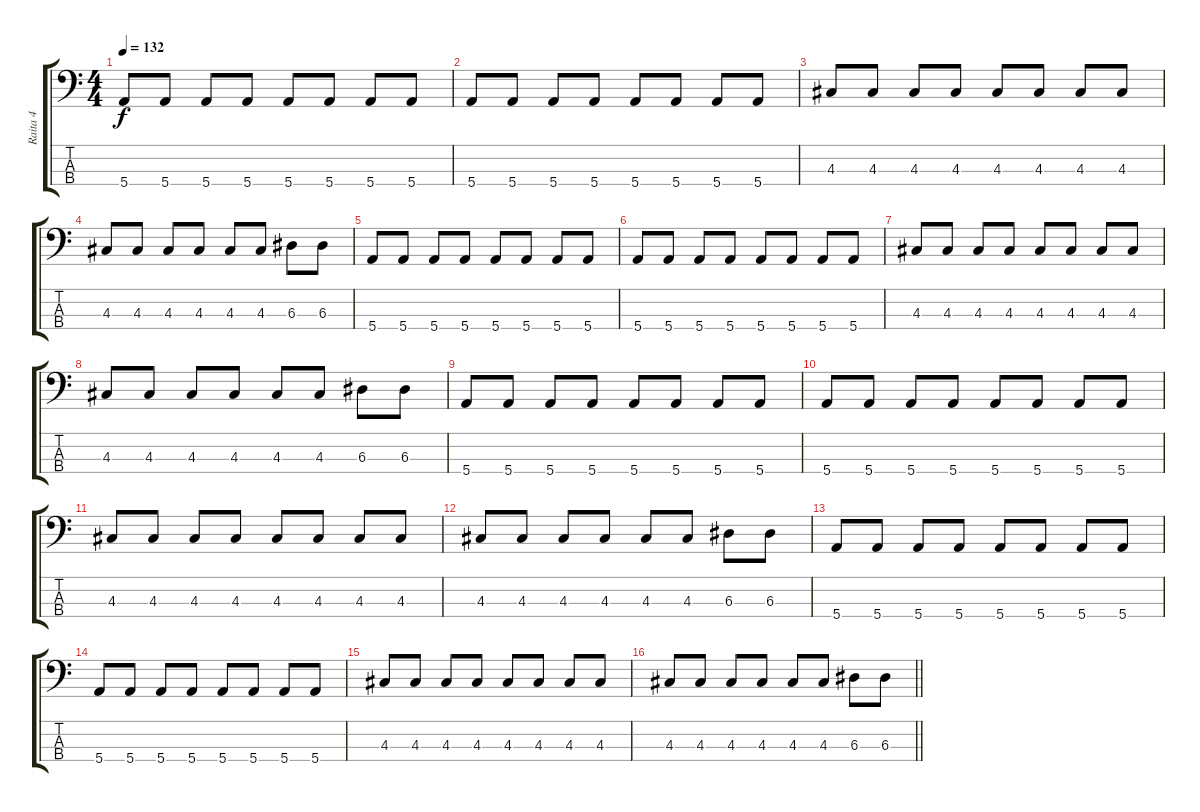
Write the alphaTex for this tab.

\track ("Raita 4" "Raita 4") {instrument electricbasspick}
\staff {score tabs}
\tuning (G2 D2 A1 E1) {hide}
\ts (4 4)
\tempo 132
\clef f4
\ks c
5.4.8{dy f} 5.4.8 5.4.8 5.4.8 5.4.8 5.4.8 5.4.8 5.4.8 |
5.4.8 5.4.8 5.4.8 5.4.8 5.4.8 5.4.8 5.4.8 5.4.8 |
4.3.8 4.3.8 4.3.8 4.3.8 4.3.8 4.3.8 4.3.8 4.3.8 |
4.3.8 4.3.8 4.3.8 4.3.8 4.3.8 4.3.8 6.3.8 6.3.8 |
5.4.8 5.4.8 5.4.8 5.4.8 5.4.8 5.4.8 5.4.8 5.4.8 |
5.4.8 5.4.8 5.4.8 5.4.8 5.4.8 5.4.8 5.4.8 5.4.8 |
4.3.8 4.3.8 4.3.8 4.3.8 4.3.8 4.3.8 4.3.8 4.3.8 |
4.3.8 4.3.8 4.3.8 4.3.8 4.3.8 4.3.8 6.3.8 6.3.8 |
5.4.8 5.4.8 5.4.8 5.4.8 5.4.8 5.4.8 5.4.8 5.4.8 |
5.4.8 5.4.8 5.4.8 5.4.8 5.4.8 5.4.8 5.4.8 5.4.8 |
4.3.8 4.3.8 4.3.8 4.3.8 4.3.8 4.3.8 4.3.8 4.3.8 |
4.3.8 4.3.8 4.3.8 4.3.8 4.3.8 4.3.8 6.3.8 6.3.8 |
5.4.8 5.4.8 5.4.8 5.4.8 5.4.8 5.4.8 5.4.8 5.4.8 |
5.4.8 5.4.8 5.4.8 5.4.8 5.4.8 5.4.8 5.4.8 5.4.8 |
4.3.8 4.3.8 4.3.8 4.3.8 4.3.8 4.3.8 4.3.8 4.3.8 |
\barLineRight lightlight
4.3.8 4.3.8 4.3.8 4.3.8 4.3.8 4.3.8 6.3.8 6.3.8
